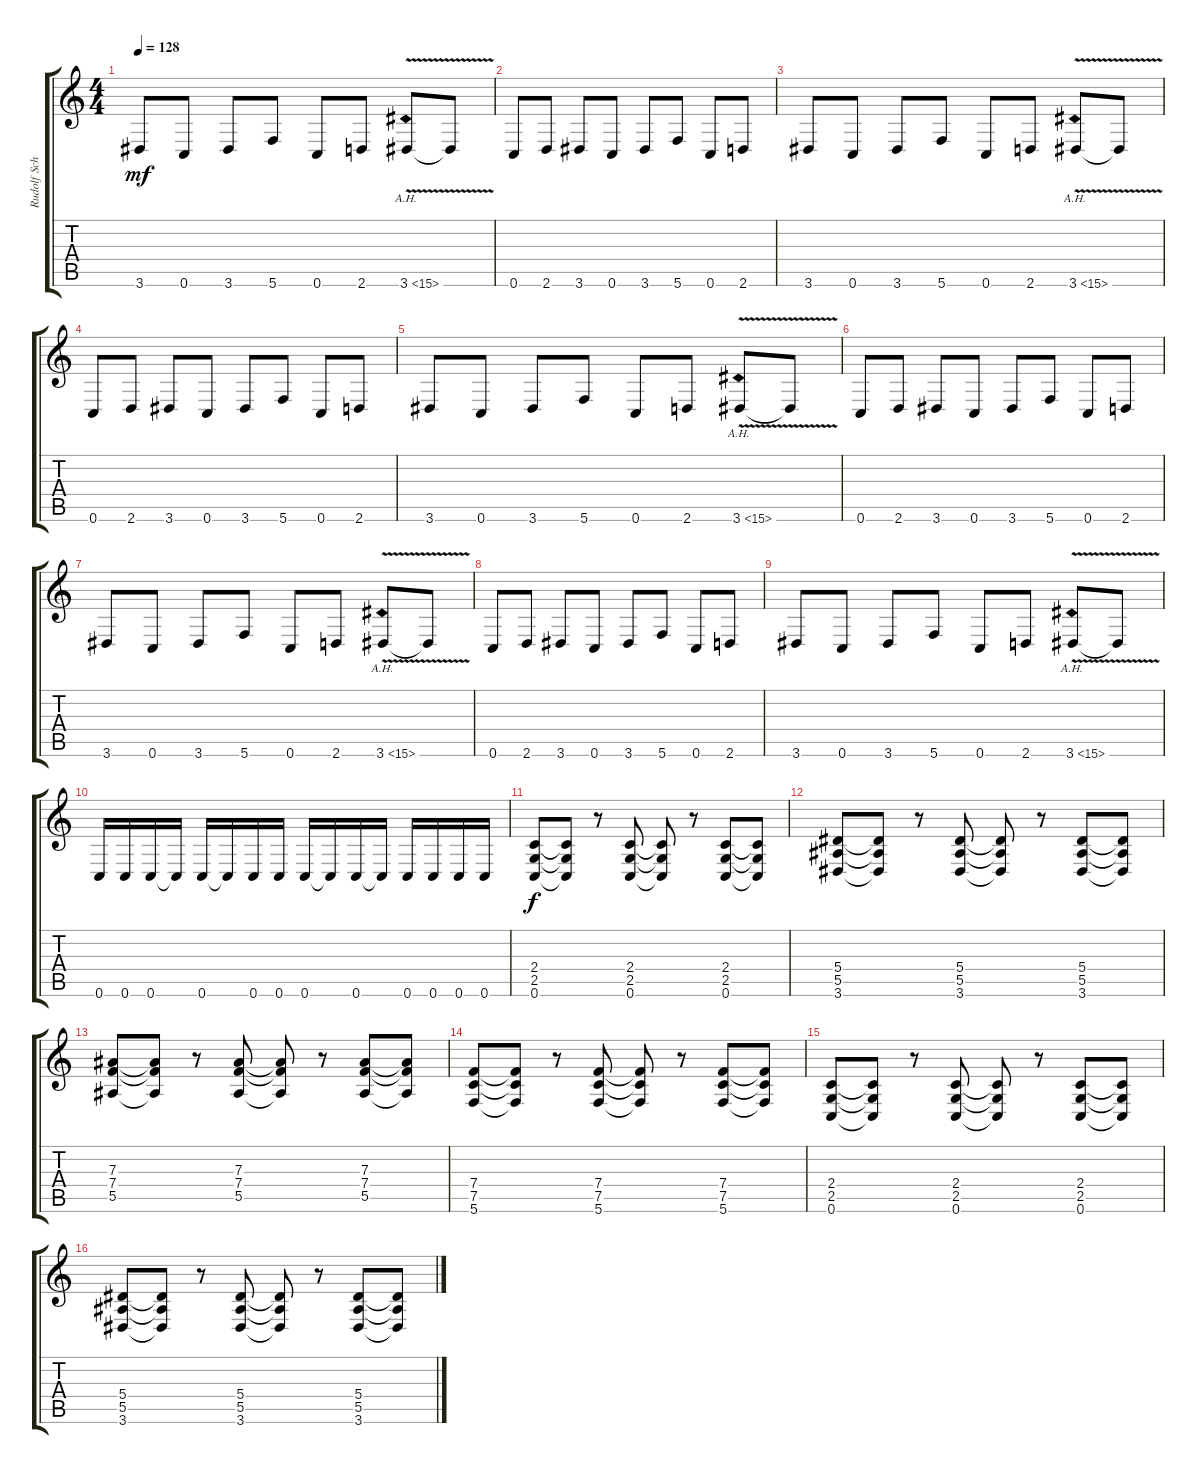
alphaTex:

\track ("Rudolf Schenker" "Rudolf Sch") {instrument distortionguitar}
\staff {score tabs}
\tuning (C4 G3 Eb3 Bb2 F2 C2) {hide}
\ts (4 4)
\tempo 128
\clef g2
\ks c
3.6.8{dy mf} 0.6.8 3.6.8 5.6.8 0.6.8 2.6.8 3.6{ah 12 v}.8 3.6{t}.8 |
0.6.8 2.6.8 3.6.8 0.6.8 3.6.8 5.6.8 0.6.8 2.6.8 |
3.6.8 0.6.8 3.6.8 5.6.8 0.6.8 2.6.8 3.6{ah 12 v}.8 3.6{t}.8 |
0.6.8 2.6.8 3.6.8 0.6.8 3.6.8 5.6.8 0.6.8 2.6.8 |
3.6.8 0.6.8 3.6.8 5.6.8 0.6.8 2.6.8 3.6{ah 12 v}.8 3.6{t}.8 |
0.6.8 2.6.8 3.6.8 0.6.8 3.6.8 5.6.8 0.6.8 2.6.8 |
3.6.8 0.6.8 3.6.8 5.6.8 0.6.8 2.6.8 3.6{ah 12 v}.8 3.6{t}.8 |
0.6.8 2.6.8 3.6.8 0.6.8 3.6.8 5.6.8 0.6.8 2.6.8 |
3.6.8 0.6.8 3.6.8 5.6.8 0.6.8 2.6.8 3.6{ah 12 v}.8 3.6{t}.8 |
0.6.16 0.6.16 0.6.16 0.6{t}.16 0.6.16 0.6{t}.16 0.6.16 0.6.16 0.6.16 0.6{t}.16 0.6.16 0.6{t}.16 0.6.16 0.6.16 0.6.16 0.6.16 |
(2.4 2.5 0.6).8{dy f} (2.4{t} 2.5{t} 0.6{t}).8 r.8 (2.4 2.5 0.6).8 (2.4{t} 2.5{t} 0.6{t}).8 r.8 (2.4 2.5 0.6).8 (2.4{t} 2.5{t} 0.6{t}).8 |
(5.4 5.5 3.6).8 (5.4{t} 5.5{t} 3.6{t}).8 r.8 (5.4 5.5 3.6).8 (5.4{t} 5.5{t} 3.6{t}).8 r.8 (5.4 5.5 3.6).8 (5.4{t} 5.5{t} 3.6{t}).8 |
(7.3 7.4 5.5).8 (7.3{t} 7.4{t} 5.5{t}).8 r.8 (7.3 7.4 5.5).8 (7.3{t} 7.4{t} 5.5{t}).8 r.8 (7.3 7.4 5.5).8 (7.3{t} 7.4{t} 5.5{t}).8 |
(7.4 7.5 5.6).8 (7.4{t} 7.5{t} 5.6{t}).8 r.8 (7.4 7.5 5.6).8 (7.4{t} 7.5{t} 5.6{t}).8 r.8 (7.4 7.5 5.6).8 (7.4{t} 7.5{t} 5.6{t}).8 |
(2.4 2.5 0.6).8 (2.4{t} 2.5{t} 0.6{t}).8 r.8 (2.4 2.5 0.6).8 (2.4{t} 2.5{t} 0.6{t}).8 r.8 (2.4 2.5 0.6).8 (2.4{t} 2.5{t} 0.6{t}).8 |
(5.4 5.5 3.6).8 (5.4{t} 5.5{t} 3.6{t}).8 r.8 (5.4 5.5 3.6).8 (5.4{t} 5.5{t} 3.6{t}).8 r.8 (5.4 5.5 3.6).8 (5.4{t} 5.5{t} 3.6{t}).8
